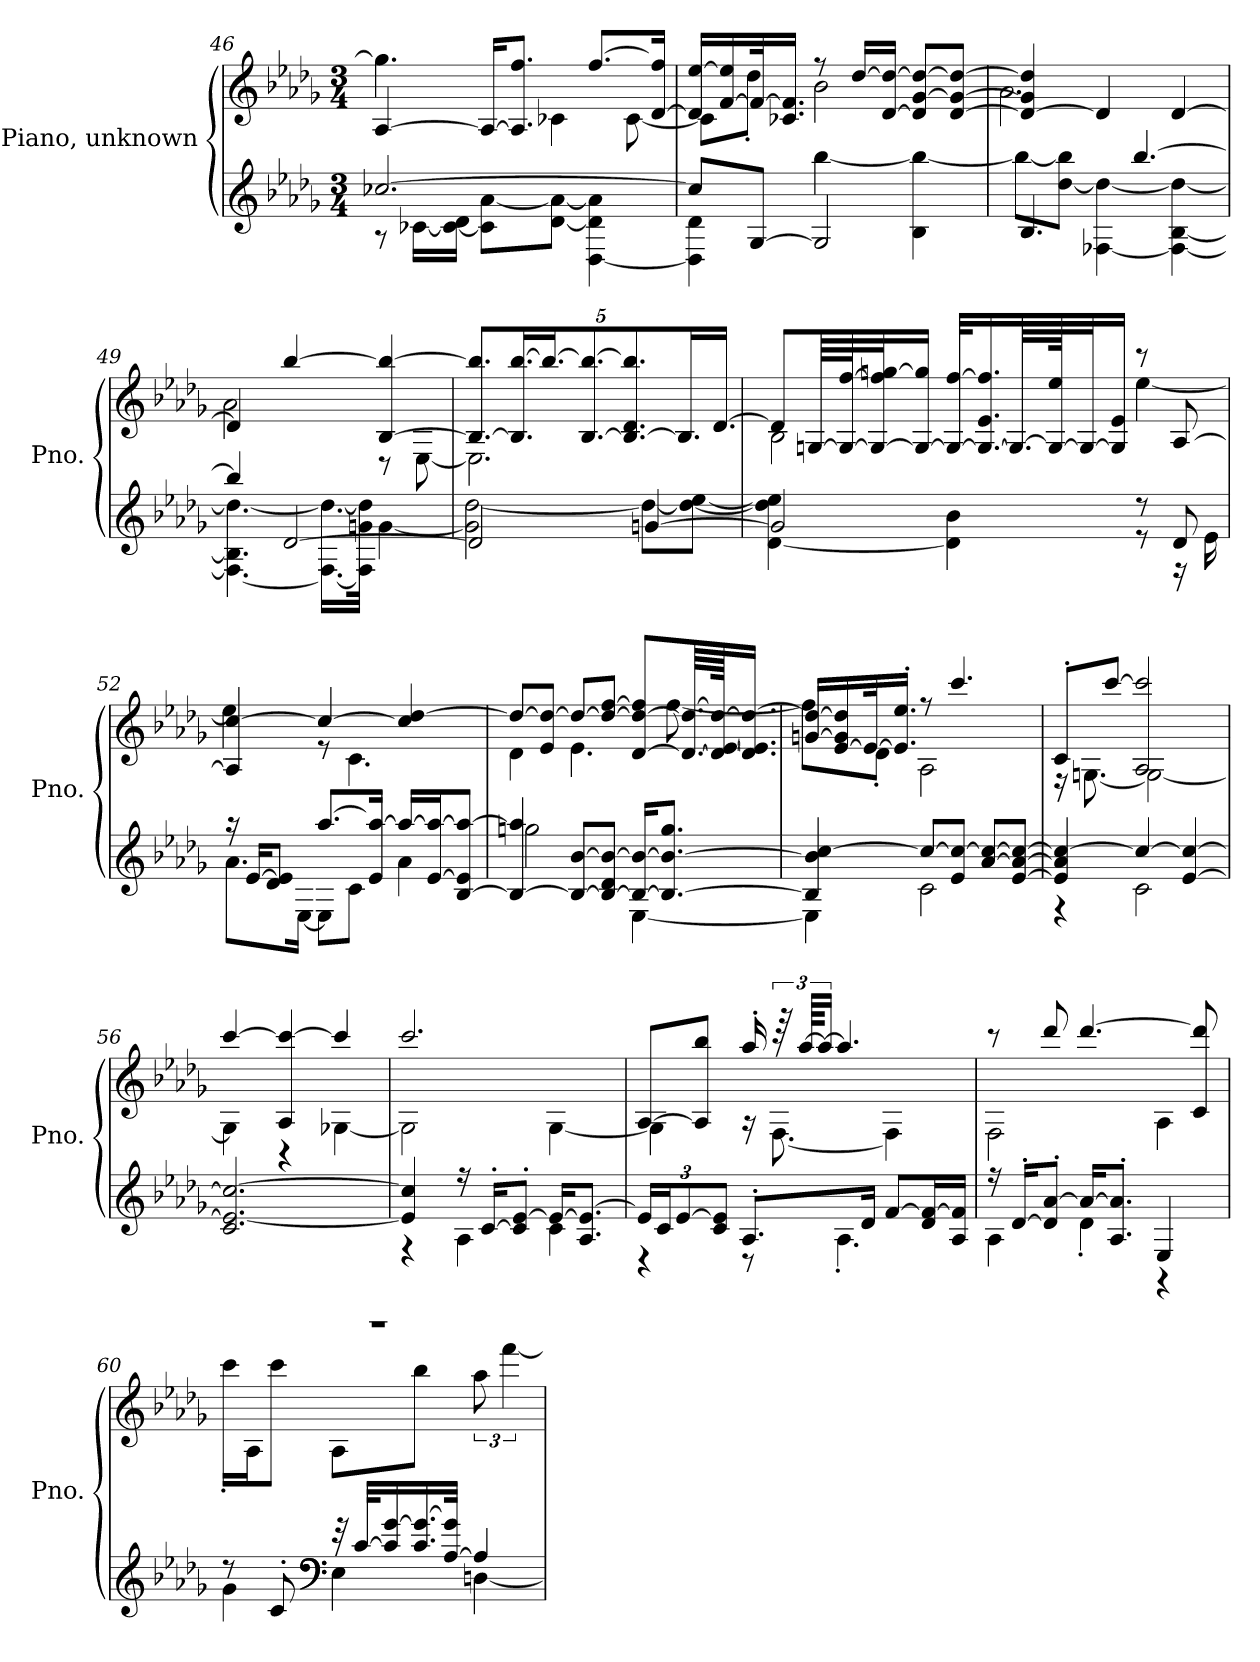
**kern	**kern
*part1	*part1
*staff2	*staff1
*I"Piano, unknown	*
*I'Pno.	*
!!LO:LB:g=z
*clefG2	*clefG2
*k[b-e-a-d-g-]	*k[b-e-a-d-g-]
*M3/4	*M3/4
=46	=46
*^	*^
[2.cc-X/	8r	[4A-/	4.gg-\]
.	[16c-X\LL	.	.
.	16c-\_ 16d-\JJ	.	.
.	8c-\] [8a-\L	16A-/KL_	.
.	.	8.A-/] 8.ff/J	.
.	[8d-\ 8a-\_J	.	4c-X\
.	[4D-\ 4d-\] 4a-\]	[8.ff/L	.
.	.	.	[8c-\
.	.	[16d-/ 16ff/]Jk	.
=47	=47	=47	=47
8cc-/L]	4D-\] 4d-\	16d-/] [16ee-/LL	8c-\L]
.	.	[16f/ 16ee-/]	.
[8G-/J	.	32f/K_	8dd-'\J
.	.	16.c-X/ 16.f/]JJ	.
2G-/]	[4bb-\	8r	2b-\
.	.	[16dd-/LL	.
.	.	[16d-/ 16dd-/_JJ	.
.	4B-\ 4bb-\_	8d-/] [8g-/ 8dd-/_L	.
.	.	[8d-/ 8g-/_ 8dd-/_J	.
=48	=48	=48	=48
4.B-/	8bb-\L_	4d-/_ 4g-/] 4dd-/]	2.a-\
.	[8dd-\ 8bb-\]J	.	.
.	[4F-X\ 4dd-\_	4d-/]	.
[4.bb-/	.	.	.
.	4F-\_ [4B-\ 4dd-\_	[4d-/	.
!!LO:LB:g=z	!!
=49	=49	=49	=49
4bb-/]	4.F-\_ 4.B-\] 4.dd-\_	4d-/]	2a-\
[2d-/	.	[4bb-/	.
.	16.F-\_ 16.dd-\_LL	.	.
.	32F-\] 32gn\ 32dd-\]JJk	.	.
.	[4g\	[4B-/ 4bb-/_	8r
.	.	.	[8E-\
=50	=50	=50	=50
*	*	*Xbrackettup	*
2d-/]	2g\] [2dd-\	10.B-/_ 10.bb-/]L	2.E-\]
.	.	20.B-/] [20.bb-/L	.
.	.	20.bb-/J_	.
.	.	[10.B-/ 10.bb-/_	.
.	.	10.B-/_ 10.d-/ 10.bb-/]	.
[4gn/	8dd-\L_	.	.
.	.	20.B-/L]	.
.	8dd-\_ [8ee-\J	.	.
.	.	[20.d-/JJ	.
!!LO:LB:g=z	!!
=51	=51	=51	=51
2g/]	[4d-\ 4dd-\] 4ee-\]	8d-/L]	2B-\
.	.	[64Gn/LLL	.
.	.	64G/_ [64ff/J	.
.	.	32G/_ 32ff/] [32ggn/J	.
.	.	16G/_ 16gg/]JJ	.
.	4d-\] 4b-\	32G/_ [32ff/KLL	.
.	.	16.G/_ 16.e-/ 16.ff/]	.
.	.	64.G/LL_	.
.	.	128G/_ 128ee-/JK	.
.	.	32G/J_	.
.	.	16G/] 16e-/JJ	.
8r	8r	8r	[4ee-\
8d-/	16r	[8A-/	.
.	16e-\	.	.
=52	=52	=52	=52
16r	8.a-\L	4A-/] [4cc/	4ee-\]
[16e-/KL	.	.	.
8d-/ 8e-/]J	.	.	.
.	[16E-\Jk	.	.
[8.aa-/L	8E-\L]	4cc/_	8r
.	8c\J	.	4.c\
16e-/ 16aa-/_Jk	.	.	.
16aa-/LL_	4a-\	4cc/] [4dd-/	.
[16e-/ 16aa-/_J	.	.	.
[8B-/ 8e-/] 8aa-/_J	.	.	.
!!LO:LB:g=z	!!
=53	=53	=53	=53
4B-/_ 4aa-/]	2ggn\	8dd-/L_	4d-\
.	.	8e-/ 8dd-/_J	.
8B-/_ [8b-/L	.	8dd-/L_	4.e-\
8B-/_ 8d-/ 8b-/_J	.	8dd-/_ [8ff/J	.
16B-/_ 16b-/_KL	[4E-\	[8d-/ 8dd-/_ 8ff/]L	.
8.B-/_ 8.b-/_ 8.gg/J	.	.	.
.	.	64.d-/_ 64.dd-/_LLL	[8ff\
.	.	128d-/_ [128e-/ 128dd-/_JJK	.
.	.	16.d-/] 16.e-/] 16.dd-/_JJ	.
=54	=54	=54	=54
4B-/] 4b-/] [4cc/	4E-\]	[16gn/ 16dd-/_LL	8ff\L]
.	.	[16e-/ 16g/] 16dd-/]	.
.	.	32e-/K_	8d-'\J
.	.	16.e-/]' 16.ee-/'JJ	.
8cc/L_	2c\	8r	2A-\
8e-/ 8cc/_J	.	4.ccc/	.
[8a-/ 8cc/_L	.	.	.
[8e-/ 8a-/_ 8cc/_J	.	.	.
=55	=55	=55	=55
4e-/] 4a-/] 4cc/_	4r	8c'/L	16r
.	.	.	[8.Gn\
.	.	[8ccc/J	.
4cc/_	2c\	2A-/ 2ccc/]	2G\_
[4e-/ 4cc/_	.	.	.
*v	*v	*	*
!!LO:LB:g=z	!!
=56	=56	=56
2.c/ 2.e-/_ 2.cc/_	[4ccc/	4G\]
.	4A-/ 4ccc/_	4r
.	4ccc/]	[4G-X\
=57	=57	=57
*^	*	*
4e-/] 4cc/]	4r	2.ccc/	2G-\]
16r	4A-\	.	.
[16c'/KL	.	.	.
8c/]' [8e-/'J	.	.	.
16e-/KL_	4c\	.	[4G-\
8.A-/ 8.e-/_J	.	.	.
=58	=58	=58	=58
*Xbrackettup	*	*	*
24e-/LL]	4r	[8A-/L	4G-\]
24c/J	.	.	.
[12e-/	.	.	.
.	.	8A-/] 8bb-/J	.
12c/ 12e-/]J	.	.	.
8.A-'/L	8r	16aa-'/	16r
*	*	*brackettup	*
.	.	96r	[8.F\
.	.	[96aa-/KKLL	.
.	.	24aa-/JJ_	.
.	4.A-'\	4.aa-/]	.
16d-/Jk	.	.	.
[8f/L	.	.	4F\]
16d-/ 16f/_L	.	.	.
16A-/ 16f/]JJ	.	.	.
!!LO:PB:g=z	!!
=59	=59	=59	=59
16r	4A-\	8r	2F\
[16d-'/KL	.	.	.
8d-/]' [8a-/'J	.	8ddd-/	.
16a-/KL_	4d-'\	[4.ddd-/	.
8.A-/' 8.a-/]'J	.	.	.
4E-/	4r	.	4A-\
.	.	8c/ 8ddd-/]	.
=60	=60	=60	=60
8r	4g-\	2.r	16ccc'\LL
.	.	.	16A-\J
8c'/	.	.	8ccc\J
*clefF4	*	*	*
32r	4E-\	.	8A-\L
[32c/KLL	.	.	.
16c/] [16g-/	.	.	.
16.c/ 16.g-/_	.	.	8bb-\J
[32A-/ 32g-/]JJk	.	.	.
4A-/]	[4Dn\	.	12aa-\
.	.	.	[6fff\
*v	*v	*	*
*	*v	*v
=	=
*-	*-
